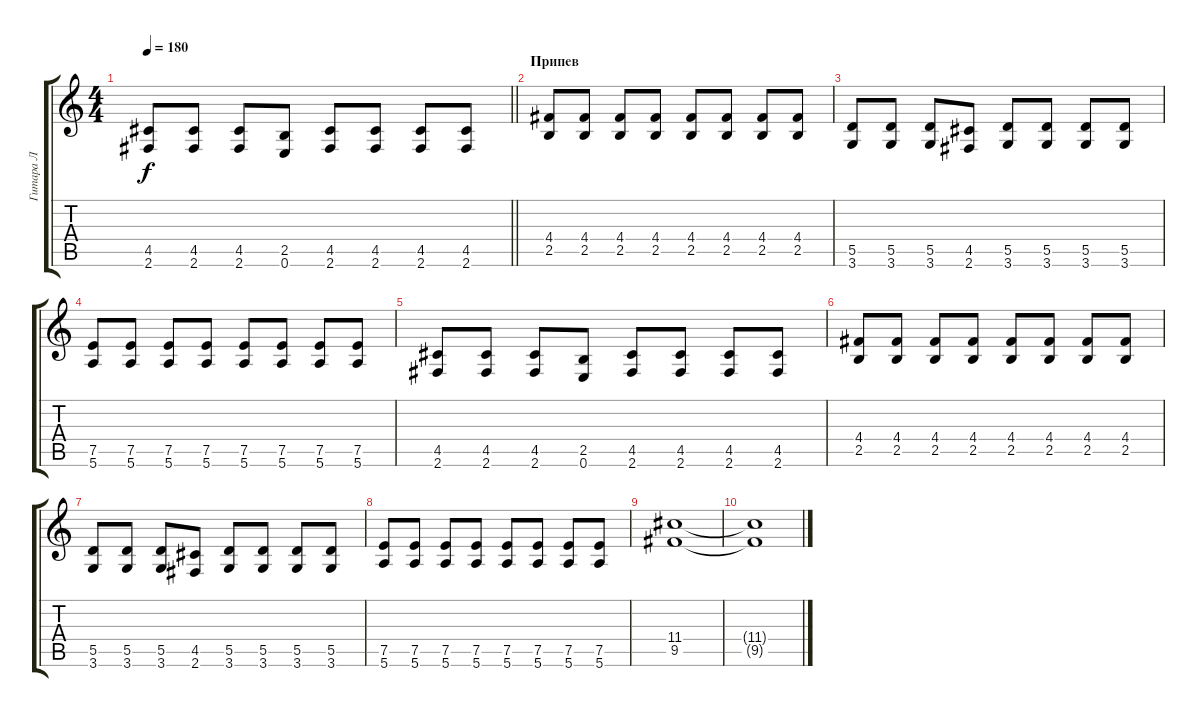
\track ("Гитара Л" "Гитара Л") {instrument overdrivenguitar}
\staff {score tabs}
\tuning (E4 B3 G3 D3 A2 E2) {hide}
\ts (4 4)
\tempo 180
\clef g2
\barLineRight lightlight
\ks c
(4.5 2.6).8{dy f} (4.5 2.6).8 (4.5 2.6).8 (2.5 0.6).8 (4.5 2.6).8 (4.5 2.6).8 (4.5 2.6).8 (4.5 2.6).8 |
\section ("" "Припев")
(4.4 2.5).8 (4.4 2.5).8 (4.4 2.5).8 (4.4 2.5).8 (4.4 2.5).8 (4.4 2.5).8 (4.4 2.5).8 (4.4 2.5).8 |
(5.5 3.6).8 (5.5 3.6).8 (5.5 3.6).8 (4.5 2.6).8 (5.5 3.6).8 (5.5 3.6).8 (5.5 3.6).8 (5.5 3.6).8 |
(7.5 5.6).8 (7.5 5.6).8 (7.5 5.6).8 (7.5 5.6).8 (7.5 5.6).8 (7.5 5.6).8 (7.5 5.6).8 (7.5 5.6).8 |
(4.5 2.6).8 (4.5 2.6).8 (4.5 2.6).8 (2.5 0.6).8 (4.5 2.6).8 (4.5 2.6).8 (4.5 2.6).8 (4.5 2.6).8 |
(4.4 2.5).8 (4.4 2.5).8 (4.4 2.5).8 (4.4 2.5).8 (4.4 2.5).8 (4.4 2.5).8 (4.4 2.5).8 (4.4 2.5).8 |
(5.5 3.6).8 (5.5 3.6).8 (5.5 3.6).8 (4.5 2.6).8 (5.5 3.6).8 (5.5 3.6).8 (5.5 3.6).8 (5.5 3.6).8 |
(7.5 5.6).8 (7.5 5.6).8 (7.5 5.6).8 (7.5 5.6).8 (7.5 5.6).8 (7.5 5.6).8 (7.5 5.6).8 (7.5 5.6).8 |
(11.4 9.5).1 |
(11.4{t} 9.5{t}).1
